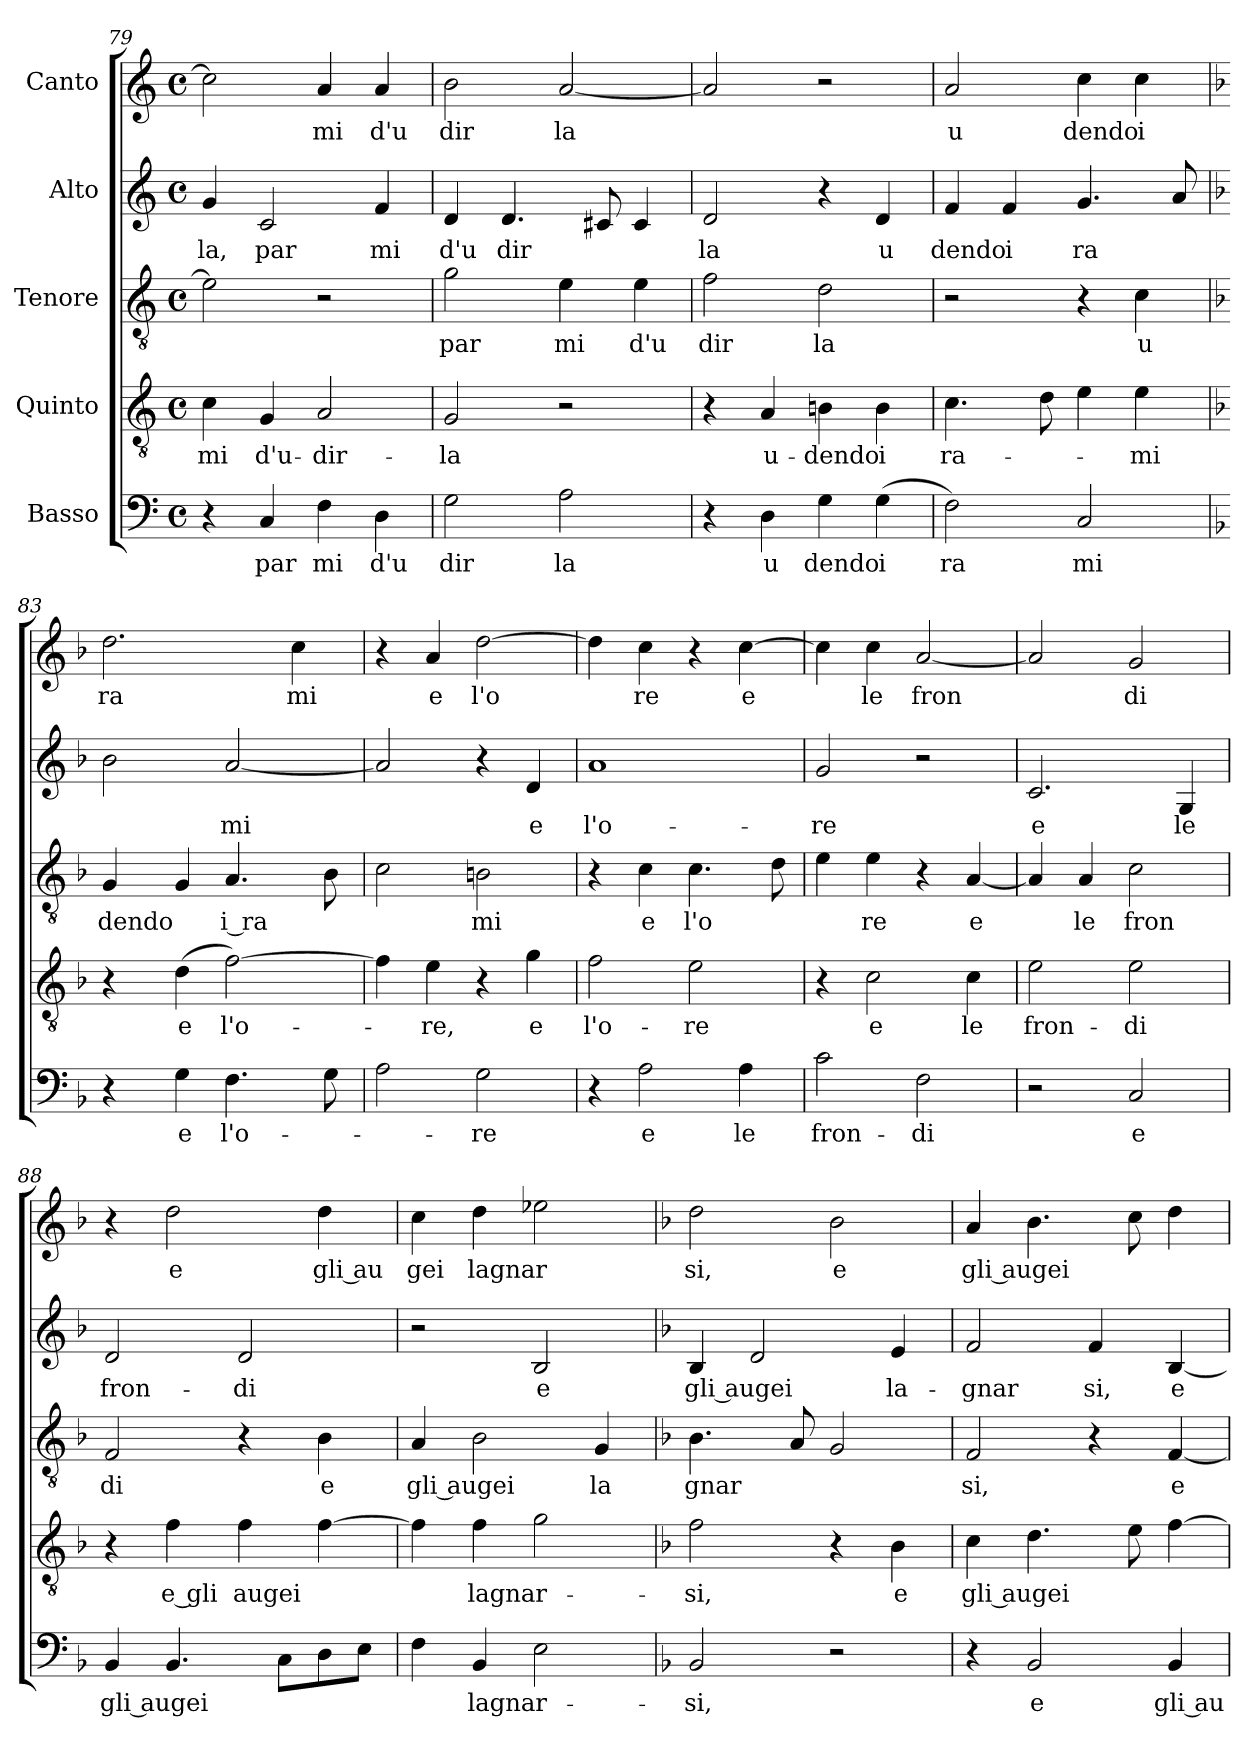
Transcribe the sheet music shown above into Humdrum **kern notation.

**kern	**text	**kern	**text	**kern	**text	**kern	**text	**kern	**text
*part5	*part5	*part4	*part4	*part3	*part3	*part2	*part2	*part1	*part1
*staff5	*staff5	*staff4	*staff4	*staff3	*staff3	*staff2	*staff2	*staff1	*staff1
*I"Basso	*	*I"Quinto	*	*I"Tenore	*	*I"Alto	*	*I"Canto	*
*clefF4	*	*clefGv2	*	*clefGv2	*	*clefG2	*	*clefG2	*
*k[]	*	*k[]	*	*k[]	*	*k[]	*	*k[]	*
*C:	*	*C:	*	*C:	*	*C:	*	*C:	*
*M4/4	*	*M4/4	*	*M4/4	*	*M4/4	*	*M4/4	*
*met(c)	*	*met(c)	*	*met(c)	*	*met(c)	*	*met(c)	*
=79	=79	=79	=79	=79	=79	=79	=79	=79	=79
!	!	!	!LO:LY:b:cj	!	!	!	!LO:LY:b:cj	!	!
4r	.	4c\	-mi	2e\]	.	4g/	la,	2cc\]	.
!	!LO:LY:b:cj	!	!LO:LY:b:cj	!	!	!	!LO:LY:b:cj	!	!
4C/	par	4G/	d'u-	.	.	2c/	par	.	.
!	!LO:LY:b:cj	!	!LO:LY:b:cj	!	!	!	!	!	!LO:LY:b:cj
4F\	mi	2A/	-dir-	2r	.	.	.	4a/	mi
!	!LO:LY:b:cj	!	!	!	!	!	!LO:LY:b:cj	!	!LO:LY:b:cj
4D\	d'u	.	.	.	.	4f/	mi	4a/	d'u
=80	=80	=80	=80	=80	=80	=80	=80	=80	=80
!	!LO:LY:b:cj	!	!LO:LY:b:cj	!	!LO:LY:b:cj	!	!LO:LY:b:cj	!	!LO:LY:b:cj
2G\	dir	2G/	-la	2g\	par	4d/	d'u	2b\	dir
!	!	!	!	!	!	!	!LO:LY:b	!	!
.	.	.	.	.	.	4.d/	dir	.	.
!	!LO:LY:b:cj	!	!	!	!LO:LY:b:cj	!	!	!	!LO:LY:b:cj
2A\	la	2r	.	4e\	mi	.	.	[<2a/	la
.	.	.	.	.	.	8c#/	.	.	.
!	!	!	!	!	!LO:LY:b:cj	!	!	!	!
.	.	.	.	4e\	d'u	4c#/	.	.	.
=81	=81	=81	=81	=81	=81	=81	=81	=81	=81
!	!	!	!	!	!LO:LY:b:cj	!	!LO:LY:b:cj	!	!
4r	.	4r	.	2f\	dir	2d/	la	2a/]	.
!	!LO:LY:b:cj	!	!LO:LY:b:cj	!	!	!	!	!	!
4D\	u	4A/	u-	.	.	.	.	.	.
!	!LO:LY:b:cj	!	!LO:LY:b:cj	!	!LO:LY:b:cj	!	!	!	!
4G\	dendo	4Bn\	-dendo	2d\	la	4r	.	2r	.
!	!LO:LY:b	!	!LO:LY:b	!	!	!	!LO:LY:b:cj	!	!
(<4G\	i	4B\	i	.	.	4d/	u	.	.
=82	=82	=82	=82	=82	=82	=82	=82	=82	=82
!	!LO:LY:b:cj	!	!LO:LY:b:cj	!	!	!	!LO:LY:b:cj	!	!LO:LY:b:cj
2F\)	ra	(4.c\	ra-	2r	.	4f/	dendo	2a/	u
!	!	!	!	!	!	!	!LO:LY:b	!	!
.	.	.	.	.	.	4f/	i	.	.
.	.	8d\	.	.	.	.	.	.	.
!	!LO:LY:b:cj	!	!	!	!	!	!LO:LY:b:cj	!	!LO:LY:b:cj
2C/	mi	4e\	.	4r	.	4.g/	ra	4cc\	dendo
!	!	!	!LO:LY:b:cj	!	!LO:LY:b:cj	!	!	!	!LO:LY:b
.	.	4e\	-mi	4c\	u	.	.	(<4cc\	i
.	.	.	.	.	.	8a/)	.	.	.
!!LO:PB:g=z
=83	=83	=83	=83	=83	=83	=83	=83	=83	=83
*k[b-]	*	*k[b-]	*	*k[b-]	*	*k[b-]	*	*k[b-]	*
*F:	*	*F:	*	*F:	*	*F:	*	*F:	*
!	!	!	!	!	!LO:LY:b:cj	!	!	!	!LO:LY:b:cj
*	*	*	*	*^	*	*	*	*	*
4r	.	4r	.	4G/	8ryy	dendo	2b-\	.	2.dd\	ra
.	.	.	.	.	64ryy	.	.	.	.	.
.	.	.	.	.	2ryy	.	.	.	.	.
!	!LO:LY:b:cj	!	!LO:LY:b:cj	!	!	!	!	!	!	!
4G\	e	(>4d\	e	4G/	.	.	.	.	.	.
!	!LO:LY:b:cj	!	!LO:LY:b:cj	!	!	!LO:LY:b:rj	!	!LO:LY:b	!	!
4.F\	l'o-	[>2f\)	l'o-	4.A/	.	i ra	[<2a/	mi	.	.
.	.	.	.	.	4ryy	.	.	.	.	.
!	!	!	!	!	!	!	!	!	!	!LO:LY:b:cj
.	.	.	.	.	.	.	.	.	4cc\	mi
8G\	.	.	.	8B-\	.	.	.	.	.	.
.	.	.	.	.	16..ryy	.	.	.	.	.
*	*	*	*	*v	*v	*	*	*	*	*
=84	=84	=84	=84	=84	=84	=84	=84	=84	=84
2A\	.	4f\]	.	2c\	.	2a/]	.	4r	.
!	!	!	!LO:LY:b:cj	!	!	!	!	!	!LO:LY:b:cj
.	.	4e\	-re,	.	.	.	.	4a/	e
!	!LO:LY:b:cj	!	!	!	!LO:LY:b:cj	!	!	!	!LO:LY:b:cj
2G\	-re	4r	.	2Bn\	mi	4r	.	[>2dd\	l'o
!	!	!	!LO:LY:b:cj	!	!	!	!LO:LY:b:cj	!	!
.	.	4g\	e	.	.	4d/	e	.	.
=85	=85	=85	=85	=85	=85	=85	=85	=85	=85
!	!	!	!LO:LY:b:cj	!	!	!	!LO:LY:b:cj	!	!
4r	.	2f\	l'o-	4r	.	1a	l'o-	4dd\]	.
!	!LO:LY:b:cj	!	!	!	!LO:LY:b:cj	!	!	!	!LO:LY:b:cj
2A\	e	.	.	4c\	e	.	.	4cc\	re
!	!	!	!LO:LY:b:cj	!	!LO:LY:b:cj	!	!	!	!
.	.	2e\	-re	4.c\	l'o	.	.	4r	.
!	!LO:LY:b:cj	!	!	!	!	!	!	!	!LO:LY:b:cj
4A\	le	.	.	.	.	.	.	[>4cc\	e
.	.	.	.	8d\	.	.	.	.	.
=86	=86	=86	=86	=86	=86	=86	=86	=86	=86
!	!LO:LY:b:cj	!	!	!	!	!	!LO:LY:b:cj	!	!
2c\	fron-	4r	.	4e\	.	2g/	-re	4cc\]	.
!	!	!	!LO:LY:b:cj	!	!LO:LY:b:cj	!	!	!	!LO:LY:b:cj
.	.	2c\	e	4e\	re	.	.	4cc\	le
!	!LO:LY:b:cj	!	!	!	!	!	!	!	!LO:LY:b
2F\	-di	.	.	4r	.	2r	.	[<2a/	fron
!	!	!	!LO:LY:b:cj	!	!LO:LY:b:cj	!	!	!	!
.	.	4c\	le	[<4A/	e	.	.	.	.
=87	=87	=87	=87	=87	=87	=87	=87	=87	=87
!	!	!	!LO:LY:b:cj	!	!	!	!LO:LY:b:cj	!	!
2r	.	2e\	fron-	4A/]	.	2.c/	e	2a/]	.
!	!	!	!	!	!LO:LY:b:cj	!	!	!	!
.	.	.	.	4A/	le	.	.	.	.
!	!LO:LY:b:cj	!	!LO:LY:b:cj	!	!LO:LY:b:cj	!	!	!	!LO:LY:b:cj
2C/	e	2e\	-di	2c\	fron	.	.	2g/	di
!	!	!	!	!	!	!	!LO:LY:b:cj	!	!
.	.	.	.	.	.	4G/	le	.	.
=88	=88	=88	=88	=88	=88	=88	=88	=88	=88
!	!LO:LY:b:rj	!	!	!	!LO:LY:b:cj	!	!LO:LY:b:cj	!	!
4BB-/	gli augei	4r	.	2F/	di	2d/	fron-	4r	.
!	!	!	!LO:LY:b:cj	!	!	!	!	!	!LO:LY:b:cj
4.BB-/	.	4f\	e gli	.	.	.	.	2dd\	e
!	!	!	!LO:LY:b	!	!	!	!LO:LY:b:cj	!	!
.	.	4f\	augei	4r	.	2d/	-di	.	.
8C\L	.	.	.	.	.	.	.	.	.
!	!	!	!	!	!LO:LY:b:cj	!	!	!	!LO:LY:b:rj
8D\	.	[>4f\	.	4B-\	e	.	.	4dd\	gli au
8E\J	.	.	.	.	.	.	.	.	.
=89	=89	=89	=89	=89	=89	=89	=89	=89	=89
!	!	!	!	!	!LO:LY:b:rj	!	!	!	!LO:LY:b:cj
4F\	.	4f\]	.	4A/	gli augei	2r	.	4cc\	gei
!	!LO:LY:b	!	!LO:LY:b	!	!	!	!	!	!LO:LY:b
4BB-/	lagnar-	4f\	lagnar-	2B-\	.	.	.	4dd\	lagnar
!	!	!	!	!	!	!	!LO:LY:b:cj	!	!
2E\	.	2g\	.	.	.	2B-/	e	2ee-X\	.
!	!	!	!	!	!LO:LY:b:cj	!	!	!	!
.	.	.	.	4G/	la	.	.	.	.
=90	=90	=90	=90	=90	=90	=90	=90	=90	=90
*k[b-]	*	*	*	*	*	*	*	*	*
*F:	*	*	*	*	*	*	*	*	*
!	!LO:LY:b:cj	!	!LO:LY:b:cj	!	!LO:LY:b	!	!LO:LY:b:rj	!	!LO:LY:b:cj
2BB-/	-si,	2f\	-si,	4.B-\	gnar	4B-/	gli augei	2dd\	si,
.	.	.	.	.	.	2d/	.	.	.
.	.	.	.	8A/	.	.	.	.	.
!	!	!	!	!	!	!	!	!	!LO:LY:b:cj
2r	.	4r	.	2G/	.	.	.	2b-\	e
!	!	!	!LO:LY:b:cj	!	!	!	!LO:LY:b:cj	!	!
.	.	4B-\	e	.	.	4e/	la-	.	.
!!LO:LB:g=z
=91	=91	=91	=91	=91	=91	=91	=91	=91	=91
!	!	!	!LO:LY:b:rj	!	!LO:LY:b:cj	!	!LO:LY:b:cj	!	!LO:LY:b:rj
4r	.	4c\	gli augei	2F/	si,	2f/	-gnar	4a/	gli augei
!	!LO:LY:b:cj	!	!	!	!	!	!	!	!
2BB-/	e	4.d\	.	.	.	.	.	4.b-\	.
!	!	!	!	!	!	!	!LO:LY:b:cj	!	!
.	.	.	.	4r	.	4f/	si,	.	.
.	.	8e\	.	.	.	.	.	8cc\	.
!	!LO:LY:b:rj	!	!	!	!LO:LY:b:cj	!	!LO:LY:b:cj	!	!
4BB-/	gli au	[>4f\	.	[<4F/	e	[<4B-/	e	4dd\	.
=	=	=	=	=	=	=	=	=	=
*-	*-	*-	*-	*-	*-	*-	*-	*-	*-
